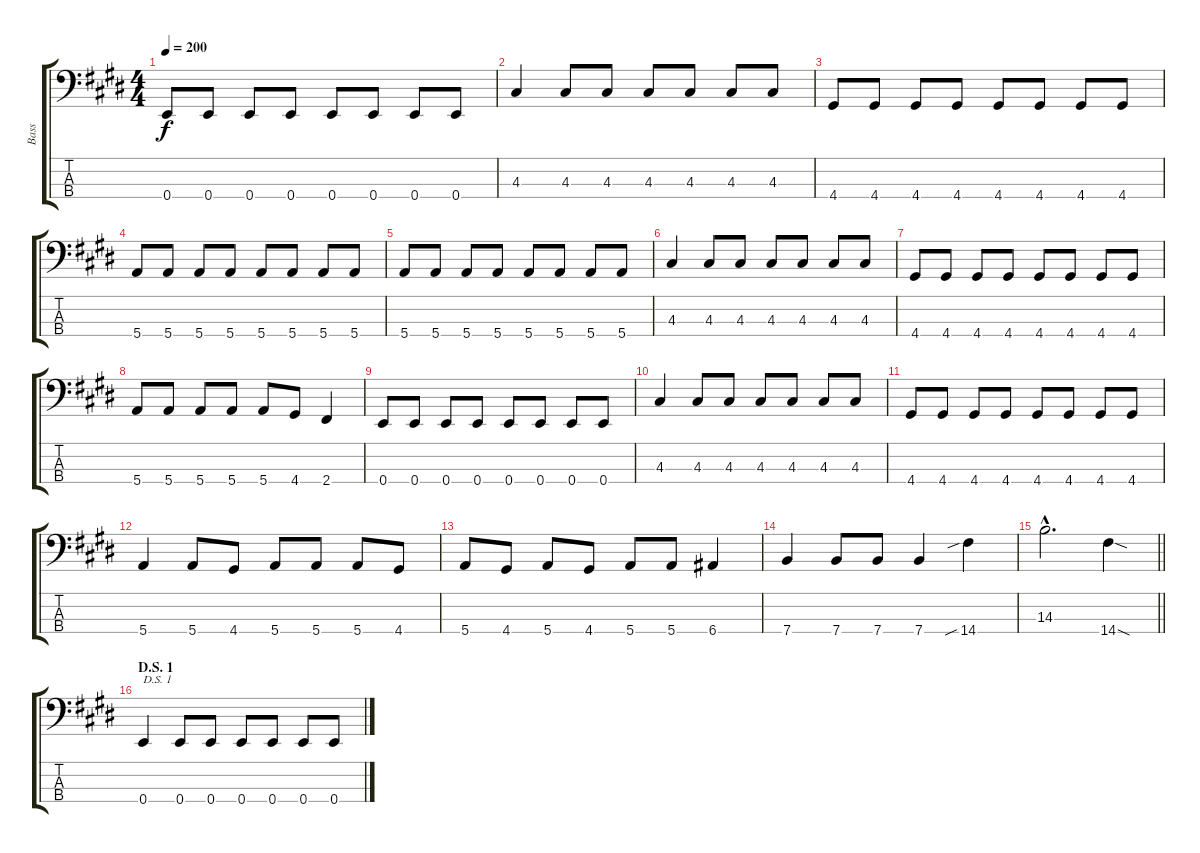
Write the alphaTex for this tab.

\track ("Bass" "Bass") {instrument electricbasspick}
\staff {score tabs}
\tuning (G2 D2 A1 E1) {hide}
\ts (4 4)
\tempo 200
\clef f4
\ks e
0.4.8{dy f} 0.4.8 0.4.8 0.4.8 0.4.8 0.4.8 0.4.8 0.4.8 |
4.3.4 4.3.8 4.3.8 4.3.8 4.3.8 4.3.8 4.3.8 |
4.4.8 4.4.8 4.4.8 4.4.8 4.4.8 4.4.8 4.4.8 4.4.8 |
5.4.8 5.4.8 5.4.8 5.4.8 5.4.8 5.4.8 5.4.8 5.4.8 |
5.4.8 5.4.8 5.4.8 5.4.8 5.4.8 5.4.8 5.4.8 5.4.8 |
4.3.4 4.3.8 4.3.8 4.3.8 4.3.8 4.3.8 4.3.8 |
4.4.8 4.4.8 4.4.8 4.4.8 4.4.8 4.4.8 4.4.8 4.4.8 |
5.4.8 5.4.8 5.4.8 5.4.8 5.4.8 4.4.8 2.4.4 |
0.4.8 0.4.8 0.4.8 0.4.8 0.4.8 0.4.8 0.4.8 0.4.8 |
4.3.4 4.3.8 4.3.8 4.3.8 4.3.8 4.3.8 4.3.8 |
4.4.8 4.4.8 4.4.8 4.4.8 4.4.8 4.4.8 4.4.8 4.4.8 |
5.4.4 5.4.8 4.4.8 5.4.8 5.4.8 5.4.8 4.4.8 |
5.4.8 4.4.8 5.4.8 4.4.8 5.4.8 5.4.8 6.4.4 |
7.4.4 7.4.8 7.4.8 7.4.4 14.4{sib}.4 |
\barLineRight lightlight
14.3{hac}.2{d} 14.4{sod}.4 |
\section ("" "D.S. 1")
0.4.4{txt "D.S. 1"} 0.4.8 0.4.8 0.4.8 0.4.8 0.4.8 0.4.8
